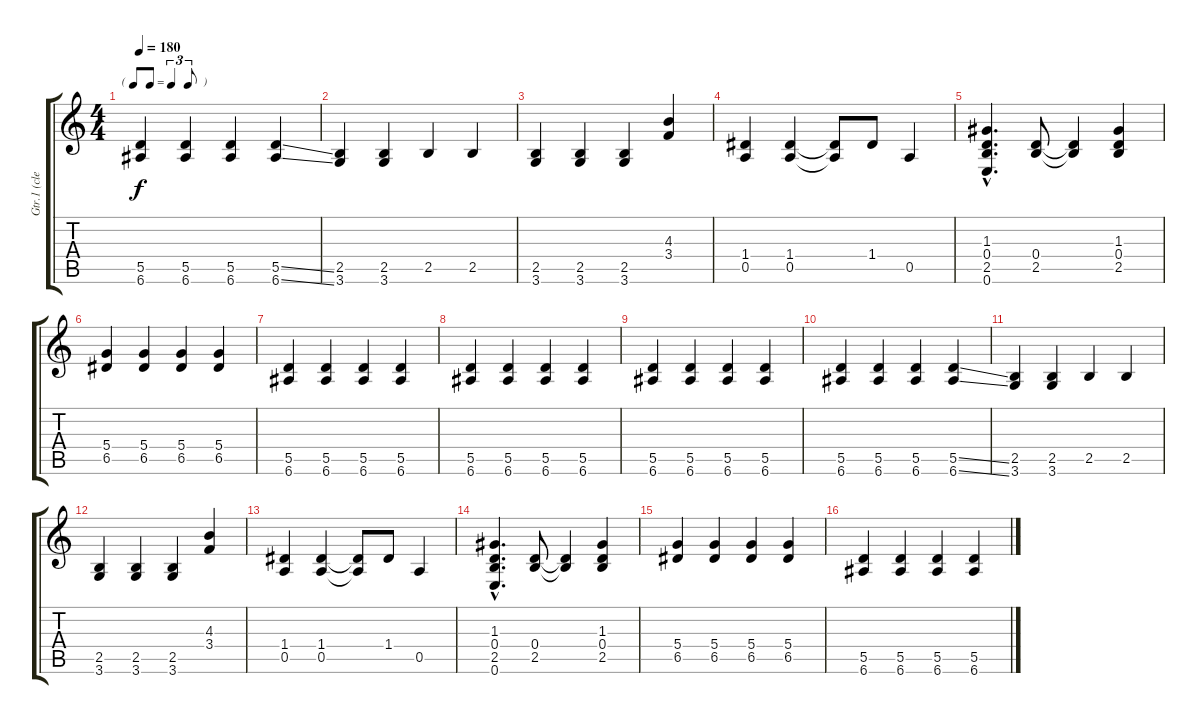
\track ("Gtr.1 (clean)" "Gtr.1 (cle") {instrument electricguitarjazz}
\staff {score tabs}
\tuning (E4 B3 G3 D3 A2 E2) {hide}
\ts (4 4)
\tf triplet8th
\tempo 180
\clef g2
\ks c
(5.5 6.6).4{dy f} (5.5 6.6).4 (5.5 6.6).4 (5.5{ss} 6.6{ss}).4 |
(2.5 3.6).4 (2.5 3.6).4 2.5.4 2.5.4 |
(2.5 3.6).4 (2.5 3.6).4 (2.5 3.6).4 (4.3 3.4).4 |
(1.4 0.5).4{instrument electricguitarjazz} (1.4 0.5).4 (1.4{t} 0.5{t}).8 1.4.8 0.5.4 |
(1.3{hac} 0.4{hac} 2.5{hac} 0.6{hac}).4{d} (0.4 2.5).8 (0.4{t} 2.5{t}).4 (1.3 0.4 2.5).4 |
(5.4 6.5).4 (5.4 6.5).4 (5.4 6.5).4 (5.4 6.5).4 |
(5.5 6.6).4{instrument electricguitarmuted} (5.5 6.6).4 (5.5 6.6).4 (5.5 6.6).4 |
(5.5 6.6).4 (5.5 6.6).4 (5.5 6.6).4 (5.5 6.6).4 |
(5.5 6.6).4 (5.5 6.6).4 (5.5 6.6).4 (5.5 6.6).4 |
(5.5 6.6).4 (5.5 6.6).4 (5.5 6.6).4 (5.5{ss} 6.6{ss}).4 |
(2.5 3.6).4 (2.5 3.6).4 2.5.4 2.5.4 |
(2.5 3.6).4 (2.5 3.6).4 (2.5 3.6).4 (4.3 3.4).4 |
(1.4 0.5).4{instrument electricguitarjazz} (1.4 0.5).4 (1.4{t} 0.5{t}).8 1.4.8 0.5.4 |
(1.3{hac} 0.4{hac} 2.5{hac} 0.6{hac}).4{d} (0.4 2.5).8 (0.4{t} 2.5{t}).4 (1.3 0.4 2.5).4 |
(5.4 6.5).4 (5.4 6.5).4 (5.4 6.5).4 (5.4 6.5).4 |
(5.5 6.6).4 (5.5 6.6).4 (5.5 6.6).4 (5.5 6.6).4
